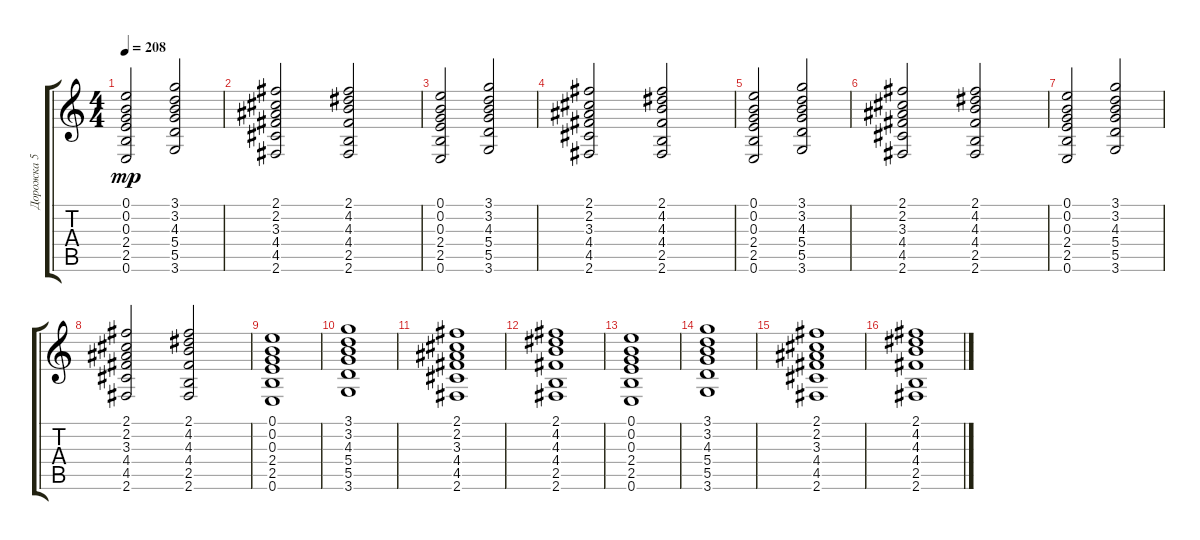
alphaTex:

\track ("Дорожка 5" "Дорожка 5") {instrument distortionguitar}
\staff {score tabs}
\tuning (E4 B3 G3 D3 A2 E2) {hide}
\ts (4 4)
\tempo 208
\clef g2
\ks c
(0.1 0.2 0.3 2.4 2.5 0.6).2{dy mp} (3.1 3.2 4.3 5.4 5.5 3.6).2 |
(2.1 2.2 3.3 4.4 4.5 2.6).2 (2.1 4.2 4.3 4.4 2.5 2.6).2 |
(0.1 0.2 0.3 2.4 2.5 0.6).2 (3.1 3.2 4.3 5.4 5.5 3.6).2 |
(2.1 2.2 3.3 4.4 4.5 2.6).2 (2.1 4.2 4.3 4.4 2.5 2.6).2 |
(0.1 0.2 0.3 2.4 2.5 0.6).2 (3.1 3.2 4.3 5.4 5.5 3.6).2 |
(2.1 2.2 3.3 4.4 4.5 2.6).2 (2.1 4.2 4.3 4.4 2.5 2.6).2 |
(0.1 0.2 0.3 2.4 2.5 0.6).2 (3.1 3.2 4.3 5.4 5.5 3.6).2 |
(2.1 2.2 3.3 4.4 4.5 2.6).2 (2.1 4.2 4.3 4.4 2.5 2.6).2 |
(0.1 0.2 0.3 2.4 2.5 0.6).1 |
(3.1 3.2 4.3 5.4 5.5 3.6).1 |
(2.1 2.2 3.3 4.4 4.5 2.6).1 |
(2.1 4.2 4.3 4.4 2.5 2.6).1 |
(0.1 0.2 0.3 2.4 2.5 0.6).1 |
(3.1 3.2 4.3 5.4 5.5 3.6).1 |
(2.1 2.2 3.3 4.4 4.5 2.6).1 |
(2.1 4.2 4.3 4.4 2.5 2.6).1
